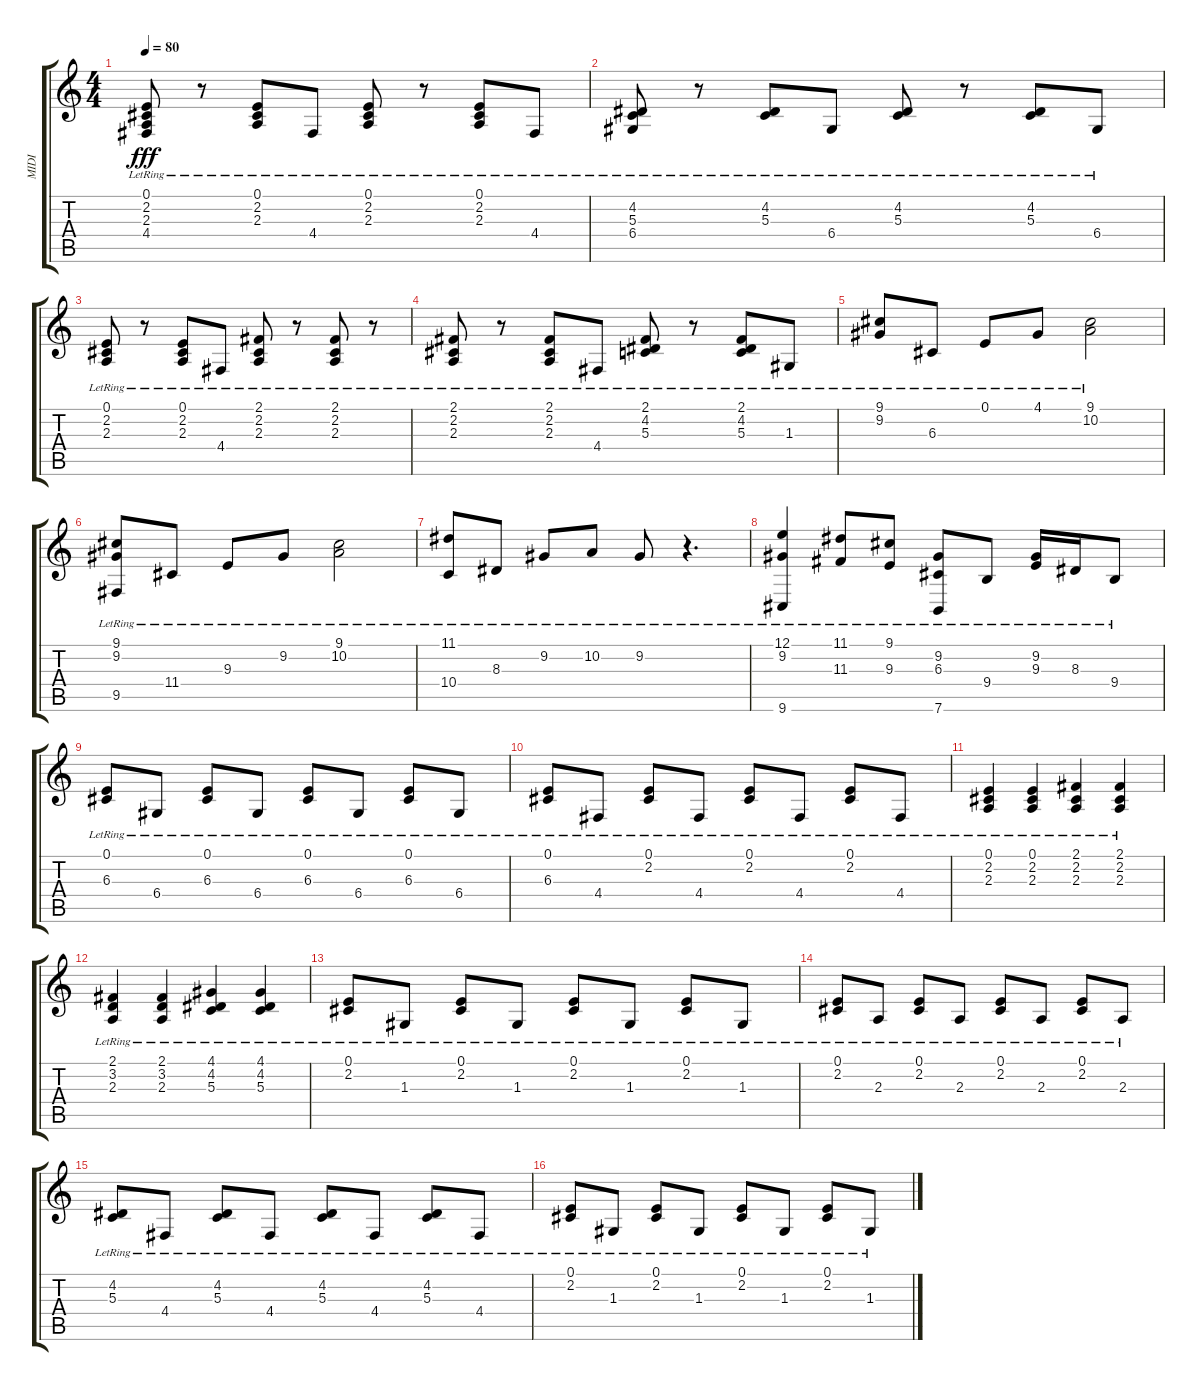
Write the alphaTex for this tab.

\track ("MIDI" "MIDI") {instrument brightacousticpiano}
\staff {score tabs}
\tuning (E4 B3 G3 D3 A2 E2) {hide}
\ts (4 4)
\tempo 80
\clef g2
\ks c
(0.1{lr} 2.2{lr} 2.3{lr} 4.4{lr}).8{dy fff} r.8 (0.1{lr} 2.2{lr} 2.3{lr}).8 4.4{lr}.8 (0.1{lr} 2.2{lr} 2.3{lr}).8 r.8 (0.1{lr} 2.2{lr} 2.3{lr}).8 4.4{lr}.8 |
(4.2{lr} 5.3{lr} 6.4{lr}).8 r.8 (4.2{lr} 5.3{lr}).8 6.4{lr}.8 (4.2{lr} 5.3{lr}).8 r.8 (4.2{lr} 5.3{lr}).8 6.4{lr}.8 |
(0.1{lr} 2.2{lr} 2.3{lr}).8 r.8 (0.1{lr} 2.2{lr} 2.3{lr}).8 4.4{lr}.8 (2.1{lr} 2.2{lr} 2.3{lr}).8 r.8 (2.1{lr} 2.2{lr} 2.3{lr}).8 r.8 |
(2.1{lr} 2.2{lr} 2.3{lr}).8 r.8 (2.1{lr} 2.2{lr} 2.3{lr}).8 4.4{lr}.8 (2.1{lr} 4.2{lr} 5.3{lr}).8 r.8 (2.1{lr} 4.2{lr} 5.3{lr}).8 1.3{lr}.8 |
(9.1{lr} 9.2{lr}).8 6.3{lr}.8 0.1{lr}.8 4.1{lr}.8 (9.1{lr} 10.2{lr}).2 |
(9.1{lr} 9.2{lr} 9.5{lr}).8 11.4{lr}.8 9.3{lr}.8 9.2{lr}.8 (9.1{lr} 10.2{lr}).2 |
(11.1{lr} 10.4{lr}).8 8.3{lr}.8 9.2{lr}.8 10.2{lr}.8 9.2{lr}.8 r.4{d} |
(12.1{lr} 9.2{lr} 9.6{lr}).4 (11.1{lr} 11.3{lr}).8 (9.1{lr} 9.3{lr}).8 (9.2{lr} 6.3{lr} 7.6{lr}).8 9.4{lr}.8 (9.2{lr} 9.3{lr}).16 8.3{lr}.16 9.4{lr}.8 |
(0.1{lr} 6.3{lr}).8 6.4{lr}.8 (0.1{lr} 6.3{lr}).8 6.4{lr}.8 (0.1{lr} 6.3{lr}).8 6.4{lr}.8 (0.1{lr} 6.3{lr}).8 6.4{lr}.8 |
(0.1{lr} 6.3{lr}).8 4.4{lr}.8 (0.1{lr} 2.2{lr}).8 4.4{lr}.8 (0.1{lr} 2.2{lr}).8 4.4{lr}.8 (0.1{lr} 2.2{lr}).8 4.4{lr}.8 |
(0.1{lr} 2.2{lr} 2.3{lr}).4 (0.1{lr} 2.2{lr} 2.3{lr}).4 (2.1{lr} 2.2{lr} 2.3{lr}).4 (2.1{lr} 2.2{lr} 2.3{lr}).4 |
(2.1{lr} 3.2{lr} 2.3{lr}).4 (2.1{lr} 3.2{lr} 2.3{lr}).4 (4.1{lr} 4.2{lr} 5.3{lr}).4 (4.1{lr} 4.2{lr} 5.3{lr}).4 |
(0.1{lr} 2.2{lr}).8 1.3{lr}.8 (0.1{lr} 2.2{lr}).8 1.3{lr}.8 (0.1{lr} 2.2{lr}).8 1.3{lr}.8 (0.1{lr} 2.2{lr}).8 1.3{lr}.8 |
(0.1{lr} 2.2{lr}).8 2.3{lr}.8 (0.1{lr} 2.2{lr}).8 2.3{lr}.8 (0.1{lr} 2.2{lr}).8 2.3{lr}.8 (0.1{lr} 2.2{lr}).8 2.3{lr}.8 |
(4.2{lr} 5.3{lr}).8 4.4{lr}.8 (4.2{lr} 5.3{lr}).8 4.4{lr}.8 (4.2{lr} 5.3{lr}).8 4.4{lr}.8 (4.2{lr} 5.3{lr}).8 4.4{lr}.8 |
(0.1{lr} 2.2{lr}).8 1.3{lr}.8 (0.1{lr} 2.2{lr}).8 1.3{lr}.8 (0.1{lr} 2.2{lr}).8 1.3{lr}.8 (0.1{lr} 2.2{lr}).8 1.3{lr}.8
